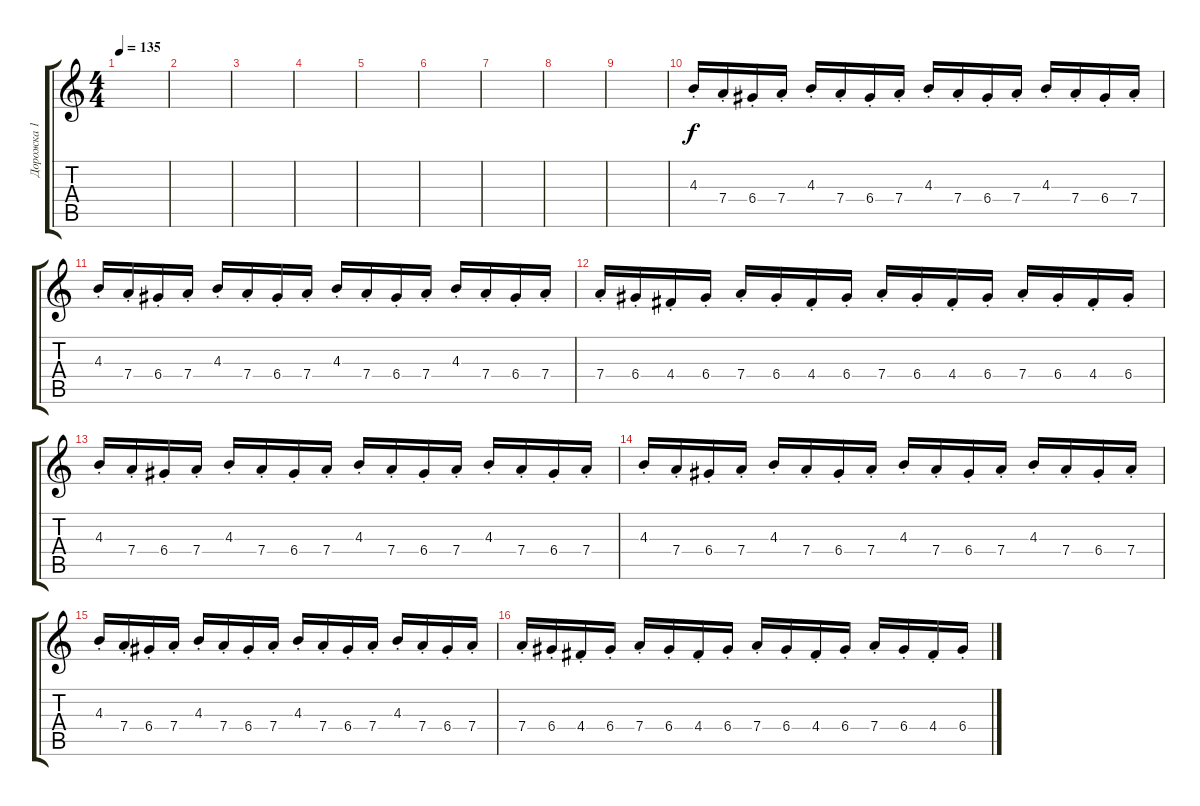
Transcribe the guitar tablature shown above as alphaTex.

\track ("Дорожка 1" "Дорожка 1") {instrument synthbass1}
\staff {score tabs}
\tuning (E4 B3 G3 D3 A2 E2) {hide}
\ts (4 4)
\tempo 135
\clef g2
\ks c
|
|
|
|
|
|
|
|
|
4.3{st}.16 7.4{st}.16 6.4{st}.16 7.4{st}.16 4.3{st}.16 7.4{st}.16 6.4{st}.16 7.4{st}.16 4.3{st}.16 7.4{st}.16 6.4{st}.16 7.4{st}.16 4.3{st}.16 7.4{st}.16 6.4{st}.16 7.4{st}.16 |
4.3{st}.16 7.4{st}.16 6.4{st}.16 7.4{st}.16 4.3{st}.16 7.4{st}.16 6.4{st}.16 7.4{st}.16 4.3{st}.16 7.4{st}.16 6.4{st}.16 7.4{st}.16 4.3{st}.16 7.4{st}.16 6.4{st}.16 7.4{st}.16 |
7.4{st}.16 6.4{st}.16 4.4{st}.16 6.4{st}.16 7.4{st}.16 6.4{st}.16 4.4{st}.16 6.4{st}.16 7.4{st}.16 6.4{st}.16 4.4{st}.16 6.4{st}.16 7.4{st}.16 6.4{st}.16 4.4{st}.16 6.4{st}.16 |
4.3{st}.16 7.4{st}.16 6.4{st}.16 7.4{st}.16 4.3{st}.16 7.4{st}.16 6.4{st}.16 7.4{st}.16 4.3{st}.16 7.4{st}.16 6.4{st}.16 7.4{st}.16 4.3{st}.16 7.4{st}.16 6.4{st}.16 7.4{st}.16 |
4.3{st}.16 7.4{st}.16 6.4{st}.16 7.4{st}.16 4.3{st}.16 7.4{st}.16 6.4{st}.16 7.4{st}.16 4.3{st}.16 7.4{st}.16 6.4{st}.16 7.4{st}.16 4.3{st}.16 7.4{st}.16 6.4{st}.16 7.4{st}.16 |
4.3{st}.16 7.4{st}.16 6.4{st}.16 7.4{st}.16 4.3{st}.16 7.4{st}.16 6.4{st}.16 7.4{st}.16 4.3{st}.16 7.4{st}.16 6.4{st}.16 7.4{st}.16 4.3{st}.16 7.4{st}.16 6.4{st}.16 7.4{st}.16 |
7.4{st}.16 6.4{st}.16 4.4{st}.16 6.4{st}.16 7.4{st}.16 6.4{st}.16 4.4{st}.16 6.4{st}.16 7.4{st}.16 6.4{st}.16 4.4{st}.16 6.4{st}.16 7.4{st}.16 6.4{st}.16 4.4{st}.16 6.4{st}.16
